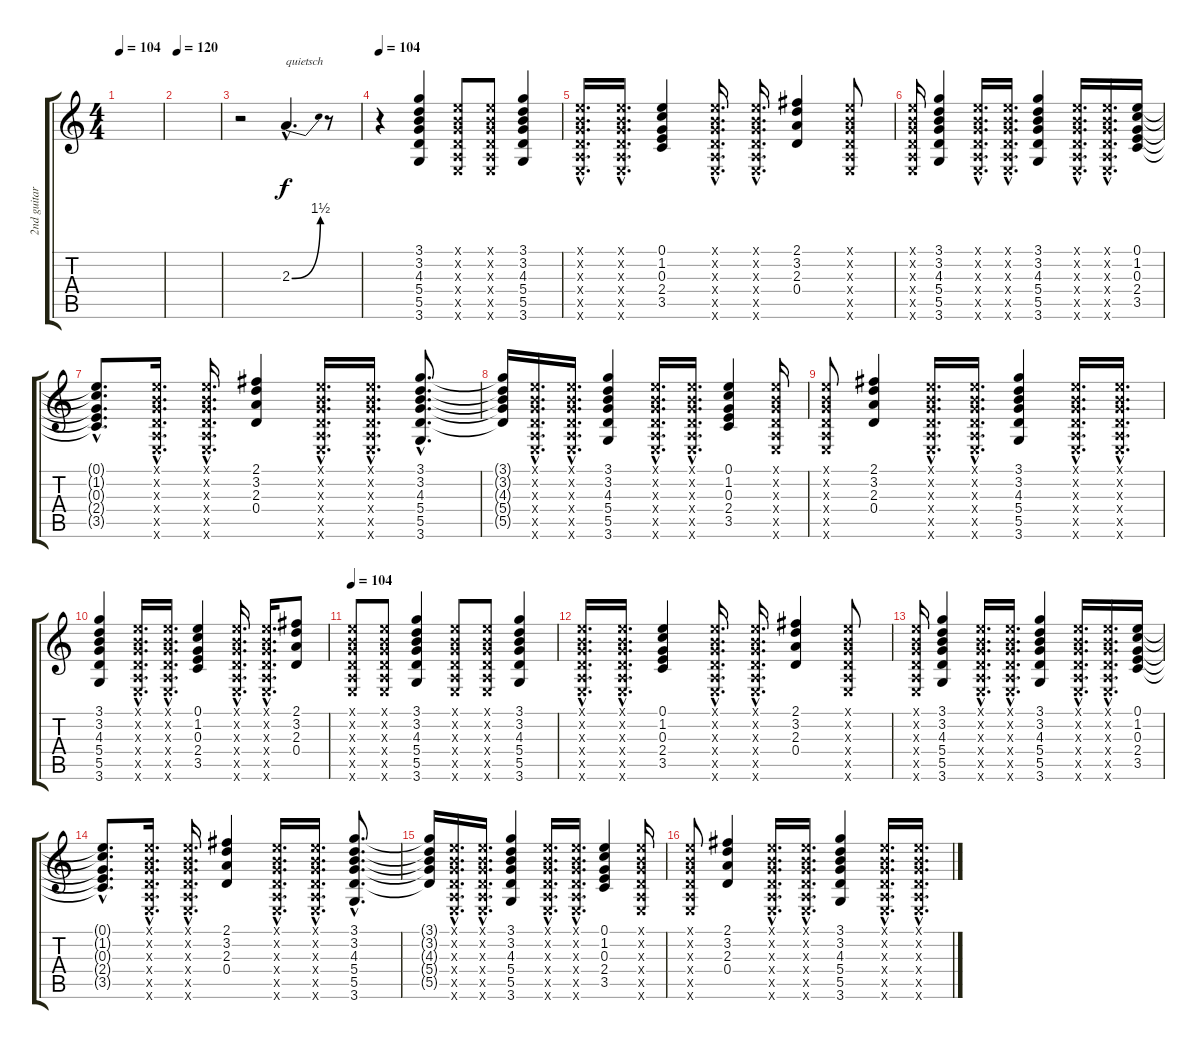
\track ("2nd guitar (distortion)" "2nd guitar") {instrument overdrivenguitar}
\staff {score tabs}
\tuning (E4 B3 G3 D3 A2 E2) {hide}
\ts (4 4)
\tempo 104
\clef g2
\ks c
|
\tempo 120
|
r.2 2.3{be (bend 0 0 60 6) hac}.4{d txt "quietsch"} r.8 |
\tempo 104
r.4 (3.1 3.2 4.3 5.4 5.5 3.6).4 (0.1{x} 0.2{x} 0.3{x} 0.4{x} 0.5{x} 0.6{x}).8 (0.1{x} 0.2{x} 0.3{x} 0.4{x} 0.5{x} 0.6{x}).8 (3.1 3.2 4.3 5.4 5.5 3.6).4 |
(0.1{hac x} 0.2{hac x} 0.3{hac x} 0.4{hac x} 0.5{hac x} 0.6{hac x}).16{d} (0.1{hac x} 0.2{hac x} 0.3{hac x} 0.4{hac x} 0.5{hac x} 0.6{hac x}).16{d} (0.1 1.2 0.3 2.4 3.5).4 (0.1{hac x} 0.2{hac x} 0.3{hac x} 0.4{hac x} 0.5{hac x} 0.6{hac x}).16{d} (0.1{hac x} 0.2{hac x} 0.3{hac x} 0.4{hac x} 0.5{hac x} 0.6{hac x}).16{d} (2.1 3.2 2.3 0.4).4 (0.1{x} 0.2{x} 0.3{x} 0.4{x} 0.5{x} 0.6{x}).8 |
(0.1{x} 0.2{x} 0.3{x} 0.4{x} 0.5{x} 0.6{x}).16 (3.1 3.2 4.3 5.4 5.5 3.6).4 (0.1{hac x} 0.2{hac x} 0.3{hac x} 0.4{hac x} 0.5{hac x} 0.6{hac x}).16{d} (0.1{hac x} 0.2{hac x} 0.3{hac x} 0.4{hac x} 0.5{hac x} 0.6{hac x}).16{d} (3.1 3.2 4.3 5.4 5.5 3.6).4 (0.1{hac x} 0.2{hac x} 0.3{hac x} 0.4{hac x} 0.5{hac x} 0.6{hac x}).16{d} (0.1{hac x} 0.2{hac x} 0.3{hac x} 0.4{hac x} 0.5{hac x} 0.6{hac x}).16{d} (0.1 1.2 0.3 2.4 3.5).16 |
(0.1{hac t} 1.2{hac t} 0.3{hac t} 2.4{hac t} 3.5{hac t}).8{d} (0.1{hac x} 0.2{hac x} 0.3{hac x} 0.4{hac x} 0.5{hac x} 0.6{hac x}).16{d} (0.1{hac x} 0.2{hac x} 0.3{hac x} 0.4{hac x} 0.5{hac x} 0.6{hac x}).16{d} (2.1 3.2 2.3 0.4).4 (0.1{hac x} 0.2{hac x} 0.3{hac x} 0.4{hac x} 0.5{hac x} 0.6{hac x}).16{d} (0.1{hac x} 0.2{hac x} 0.3{hac x} 0.4{hac x} 0.5{hac x} 0.6{hac x}).16{d} (3.1{hac} 3.2{hac} 4.3{hac} 5.4{hac} 5.5{hac} 3.6{hac}).8{d} |
(3.1{t} 3.2{t} 4.3{t} 5.4{t} 5.5{t}).16 (0.1{hac x} 0.2{hac x} 0.3{hac x} 0.4{hac x} 0.5{hac x} 0.6{hac x}).16{d} (0.1{hac x} 0.2{hac x} 0.3{hac x} 0.4{hac x} 0.5{hac x} 0.6{hac x}).16{d} (3.1 3.2 4.3 5.4 5.5 3.6).4 (0.1{hac x} 0.2{hac x} 0.3{hac x} 0.4{hac x} 0.5{hac x} 0.6{hac x}).16{d} (0.1{hac x} 0.2{hac x} 0.3{hac x} 0.4{hac x} 0.5{hac x} 0.6{hac x}).16{d} (0.1 1.2 0.3 2.4 3.5).4 (0.1{x} 0.2{x} 0.3{x} 0.4{x} 0.5{x} 0.6{x}).16 |
(0.1{x} 0.2{x} 0.3{x} 0.4{x} 0.5{x} 0.6{x}).8 (2.1 3.2 2.3 0.4).4 (0.1{hac x} 0.2{hac x} 0.3{hac x} 0.4{hac x} 0.5{hac x} 0.6{hac x}).16{d} (0.1{hac x} 0.2{hac x} 0.3{hac x} 0.4{hac x} 0.5{hac x} 0.6{hac x}).16{d} (3.1 3.2 4.3 5.4 5.5 3.6).4 (0.1{hac x} 0.2{hac x} 0.3{hac x} 0.4{hac x} 0.5{hac x} 0.6{hac x}).16{d} (0.1{hac x} 0.2{hac x} 0.3{hac x} 0.4{hac x} 0.5{hac x} 0.6{hac x}).16{d} |
(3.1 3.2 4.3 5.4 5.5 3.6).4 (0.1{hac x} 0.2{hac x} 0.3{hac x} 0.4{hac x} 0.5{hac x} 0.6{hac x}).16{d} (0.1{hac x} 0.2{hac x} 0.3{hac x} 0.4{hac x} 0.5{hac x} 0.6{hac x}).16{d} (0.1 1.2 0.3 2.4 3.5).4 (0.1{hac x} 0.2{hac x} 0.3{hac x} 0.4{hac x} 0.5{hac x} 0.6{hac x}).16{d} (0.1{hac x} 0.2{hac x} 0.3{hac x} 0.4{hac x} 0.5{hac x} 0.6{hac x}).16{d} (2.1 3.2 2.3 0.4).8 |
\tempo 104
(0.1{x} 0.2{x} 0.3{x} 0.4{x} 0.5{x} 0.6{x}).8 (0.1{x} 0.2{x} 0.3{x} 0.4{x} 0.5{x} 0.6{x}).8 (3.1 3.2 4.3 5.4 5.5 3.6).4 (0.1{x} 0.2{x} 0.3{x} 0.4{x} 0.5{x} 0.6{x}).8 (0.1{x} 0.2{x} 0.3{x} 0.4{x} 0.5{x} 0.6{x}).8 (3.1 3.2 4.3 5.4 5.5 3.6).4 |
(0.1{hac x} 0.2{hac x} 0.3{hac x} 0.4{hac x} 0.5{hac x} 0.6{hac x}).16{d} (0.1{hac x} 0.2{hac x} 0.3{hac x} 0.4{hac x} 0.5{hac x} 0.6{hac x}).16{d} (0.1 1.2 0.3 2.4 3.5).4 (0.1{hac x} 0.2{hac x} 0.3{hac x} 0.4{hac x} 0.5{hac x} 0.6{hac x}).16{d} (0.1{hac x} 0.2{hac x} 0.3{hac x} 0.4{hac x} 0.5{hac x} 0.6{hac x}).16{d} (2.1 3.2 2.3 0.4).4 (0.1{x} 0.2{x} 0.3{x} 0.4{x} 0.5{x} 0.6{x}).8 |
(0.1{x} 0.2{x} 0.3{x} 0.4{x} 0.5{x} 0.6{x}).16 (3.1 3.2 4.3 5.4 5.5 3.6).4 (0.1{hac x} 0.2{hac x} 0.3{hac x} 0.4{hac x} 0.5{hac x} 0.6{hac x}).16{d} (0.1{hac x} 0.2{hac x} 0.3{hac x} 0.4{hac x} 0.5{hac x} 0.6{hac x}).16{d} (3.1 3.2 4.3 5.4 5.5 3.6).4 (0.1{hac x} 0.2{hac x} 0.3{hac x} 0.4{hac x} 0.5{hac x} 0.6{hac x}).16{d} (0.1{hac x} 0.2{hac x} 0.3{hac x} 0.4{hac x} 0.5{hac x} 0.6{hac x}).16{d} (0.1 1.2 0.3 2.4 3.5).16 |
(0.1{hac t} 1.2{hac t} 0.3{hac t} 2.4{hac t} 3.5{hac t}).8{d} (0.1{hac x} 0.2{hac x} 0.3{hac x} 0.4{hac x} 0.5{hac x} 0.6{hac x}).16{d} (0.1{hac x} 0.2{hac x} 0.3{hac x} 0.4{hac x} 0.5{hac x} 0.6{hac x}).16{d} (2.1 3.2 2.3 0.4).4 (0.1{hac x} 0.2{hac x} 0.3{hac x} 0.4{hac x} 0.5{hac x} 0.6{hac x}).16{d} (0.1{hac x} 0.2{hac x} 0.3{hac x} 0.4{hac x} 0.5{hac x} 0.6{hac x}).16{d} (3.1{hac} 3.2{hac} 4.3{hac} 5.4{hac} 5.5{hac} 3.6{hac}).8{d} |
(3.1{t} 3.2{t} 4.3{t} 5.4{t} 5.5{t}).16 (0.1{hac x} 0.2{hac x} 0.3{hac x} 0.4{hac x} 0.5{hac x} 0.6{hac x}).16{d} (0.1{hac x} 0.2{hac x} 0.3{hac x} 0.4{hac x} 0.5{hac x} 0.6{hac x}).16{d} (3.1 3.2 4.3 5.4 5.5 3.6).4 (0.1{hac x} 0.2{hac x} 0.3{hac x} 0.4{hac x} 0.5{hac x} 0.6{hac x}).16{d} (0.1{hac x} 0.2{hac x} 0.3{hac x} 0.4{hac x} 0.5{hac x} 0.6{hac x}).16{d} (0.1 1.2 0.3 2.4 3.5).4 (0.1{x} 0.2{x} 0.3{x} 0.4{x} 0.5{x} 0.6{x}).16 |
(0.1{x} 0.2{x} 0.3{x} 0.4{x} 0.5{x} 0.6{x}).8 (2.1 3.2 2.3 0.4).4 (0.1{hac x} 0.2{hac x} 0.3{hac x} 0.4{hac x} 0.5{hac x} 0.6{hac x}).16{d} (0.1{hac x} 0.2{hac x} 0.3{hac x} 0.4{hac x} 0.5{hac x} 0.6{hac x}).16{d} (3.1 3.2 4.3 5.4 5.5 3.6).4 (0.1{hac x} 0.2{hac x} 0.3{hac x} 0.4{hac x} 0.5{hac x} 0.6{hac x}).16{d} (0.1{hac x} 0.2{hac x} 0.3{hac x} 0.4{hac x} 0.5{hac x} 0.6{hac x}).16{d}
